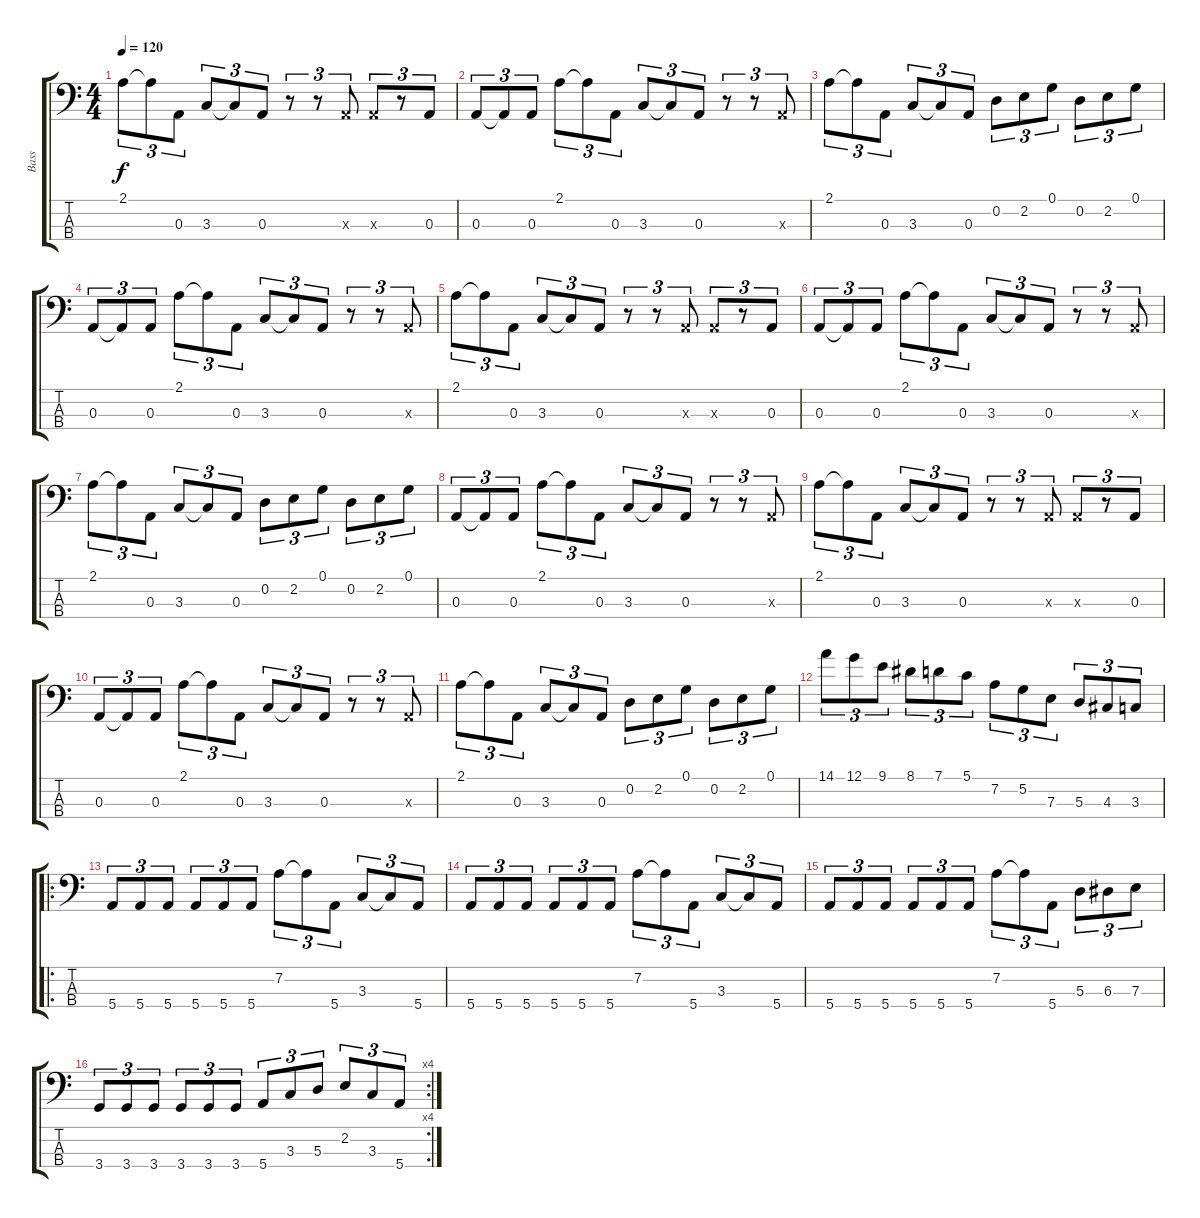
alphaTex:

\track ("Bass" "Bass") {instrument electricbassfinger}
\staff {score tabs}
\tuning (G2 D2 A1 E1) {hide}
\ts (4 4)
\tempo 120
\clef f4
\ks c
2.1.8{tu (3 2) dy f} 2.1{t}.8{tu (3 2)} 0.3.8{tu (3 2)} 3.3.8{tu (3 2)} 3.3{t}.8{tu (3 2)} 0.3.8{tu (3 2)} r.8{tu (3 2)} r.8{tu (3 2)} 0.3{x}.8{tu (3 2)} 0.3{x}.8{tu (3 2)} r.8{tu (3 2)} 0.3.8{tu (3 2)} |
0.3.8{tu (3 2)} 0.3{t}.8{tu (3 2)} 0.3.8{tu (3 2)} 2.1.8{tu (3 2)} 2.1{t}.8{tu (3 2)} 0.3.8{tu (3 2)} 3.3.8{tu (3 2)} 3.3{t}.8{tu (3 2)} 0.3.8{tu (3 2)} r.8{tu (3 2)} r.8{tu (3 2)} 0.3{x}.8{tu (3 2)} |
2.1.8{tu (3 2)} 2.1{t}.8{tu (3 2)} 0.3.8{tu (3 2)} 3.3.8{tu (3 2)} 3.3{t}.8{tu (3 2)} 0.3.8{tu (3 2)} 0.2.8{tu (3 2)} 2.2.8{tu (3 2)} 0.1.8{tu (3 2)} 0.2.8{tu (3 2)} 2.2.8{tu (3 2)} 0.1.8{tu (3 2)} |
0.3.8{tu (3 2)} 0.3{t}.8{tu (3 2)} 0.3.8{tu (3 2)} 2.1.8{tu (3 2)} 2.1{t}.8{tu (3 2)} 0.3.8{tu (3 2)} 3.3.8{tu (3 2)} 3.3{t}.8{tu (3 2)} 0.3.8{tu (3 2)} r.8{tu (3 2)} r.8{tu (3 2)} 0.3{x}.8{tu (3 2)} |
2.1.8{tu (3 2)} 2.1{t}.8{tu (3 2)} 0.3.8{tu (3 2)} 3.3.8{tu (3 2)} 3.3{t}.8{tu (3 2)} 0.3.8{tu (3 2)} r.8{tu (3 2)} r.8{tu (3 2)} 0.3{x}.8{tu (3 2)} 0.3{x}.8{tu (3 2)} r.8{tu (3 2)} 0.3.8{tu (3 2)} |
0.3.8{tu (3 2)} 0.3{t}.8{tu (3 2)} 0.3.8{tu (3 2)} 2.1.8{tu (3 2)} 2.1{t}.8{tu (3 2)} 0.3.8{tu (3 2)} 3.3.8{tu (3 2)} 3.3{t}.8{tu (3 2)} 0.3.8{tu (3 2)} r.8{tu (3 2)} r.8{tu (3 2)} 0.3{x}.8{tu (3 2)} |
2.1.8{tu (3 2)} 2.1{t}.8{tu (3 2)} 0.3.8{tu (3 2)} 3.3.8{tu (3 2)} 3.3{t}.8{tu (3 2)} 0.3.8{tu (3 2)} 0.2.8{tu (3 2)} 2.2.8{tu (3 2)} 0.1.8{tu (3 2)} 0.2.8{tu (3 2)} 2.2.8{tu (3 2)} 0.1.8{tu (3 2)} |
0.3.8{tu (3 2)} 0.3{t}.8{tu (3 2)} 0.3.8{tu (3 2)} 2.1.8{tu (3 2)} 2.1{t}.8{tu (3 2)} 0.3.8{tu (3 2)} 3.3.8{tu (3 2)} 3.3{t}.8{tu (3 2)} 0.3.8{tu (3 2)} r.8{tu (3 2)} r.8{tu (3 2)} 0.3{x}.8{tu (3 2)} |
2.1.8{tu (3 2)} 2.1{t}.8{tu (3 2)} 0.3.8{tu (3 2)} 3.3.8{tu (3 2)} 3.3{t}.8{tu (3 2)} 0.3.8{tu (3 2)} r.8{tu (3 2)} r.8{tu (3 2)} 0.3{x}.8{tu (3 2)} 0.3{x}.8{tu (3 2)} r.8{tu (3 2)} 0.3.8{tu (3 2)} |
0.3.8{tu (3 2)} 0.3{t}.8{tu (3 2)} 0.3.8{tu (3 2)} 2.1.8{tu (3 2)} 2.1{t}.8{tu (3 2)} 0.3.8{tu (3 2)} 3.3.8{tu (3 2)} 3.3{t}.8{tu (3 2)} 0.3.8{tu (3 2)} r.8{tu (3 2)} r.8{tu (3 2)} 0.3{x}.8{tu (3 2)} |
2.1.8{tu (3 2)} 2.1{t}.8{tu (3 2)} 0.3.8{tu (3 2)} 3.3.8{tu (3 2)} 3.3{t}.8{tu (3 2)} 0.3.8{tu (3 2)} 0.2.8{tu (3 2)} 2.2.8{tu (3 2)} 0.1.8{tu (3 2)} 0.2.8{tu (3 2)} 2.2.8{tu (3 2)} 0.1.8{tu (3 2)} |
14.1.8{tu (3 2)} 12.1.8{tu (3 2)} 9.1.8{tu (3 2)} 8.1.8{tu (3 2)} 7.1.8{tu (3 2)} 5.1.8{tu (3 2)} 7.2.8{tu (3 2)} 5.2.8{tu (3 2)} 7.3.8{tu (3 2)} 5.3.8{tu (3 2)} 4.3.8{tu (3 2)} 3.3.8{tu (3 2)} |
\ro
5.4.8{tu (3 2)} 5.4.8{tu (3 2)} 5.4.8{tu (3 2)} 5.4.8{tu (3 2)} 5.4.8{tu (3 2)} 5.4.8{tu (3 2)} 7.2.8{tu (3 2)} 7.2{t}.8{tu (3 2)} 5.4.8{tu (3 2)} 3.3.8{tu (3 2)} 3.3{t}.8{tu (3 2)} 5.4.8{tu (3 2)} |
5.4.8{tu (3 2)} 5.4.8{tu (3 2)} 5.4.8{tu (3 2)} 5.4.8{tu (3 2)} 5.4.8{tu (3 2)} 5.4.8{tu (3 2)} 7.2.8{tu (3 2)} 7.2{t}.8{tu (3 2)} 5.4.8{tu (3 2)} 3.3.8{tu (3 2)} 3.3{t}.8{tu (3 2)} 5.4.8{tu (3 2)} |
5.4.8{tu (3 2)} 5.4.8{tu (3 2)} 5.4.8{tu (3 2)} 5.4.8{tu (3 2)} 5.4.8{tu (3 2)} 5.4.8{tu (3 2)} 7.2.8{tu (3 2)} 7.2{t}.8{tu (3 2)} 5.4.8{tu (3 2)} 5.3.8{tu (3 2)} 6.3.8{tu (3 2)} 7.3.8{tu (3 2)} |
\rc 4
3.4.8{tu (3 2)} 3.4.8{tu (3 2)} 3.4.8{tu (3 2)} 3.4.8{tu (3 2)} 3.4.8{tu (3 2)} 3.4.8{tu (3 2)} 5.4.8{tu (3 2)} 3.3.8{tu (3 2)} 5.3.8{tu (3 2)} 2.2.8{tu (3 2)} 3.3.8{tu (3 2)} 5.4.8{tu (3 2)}
